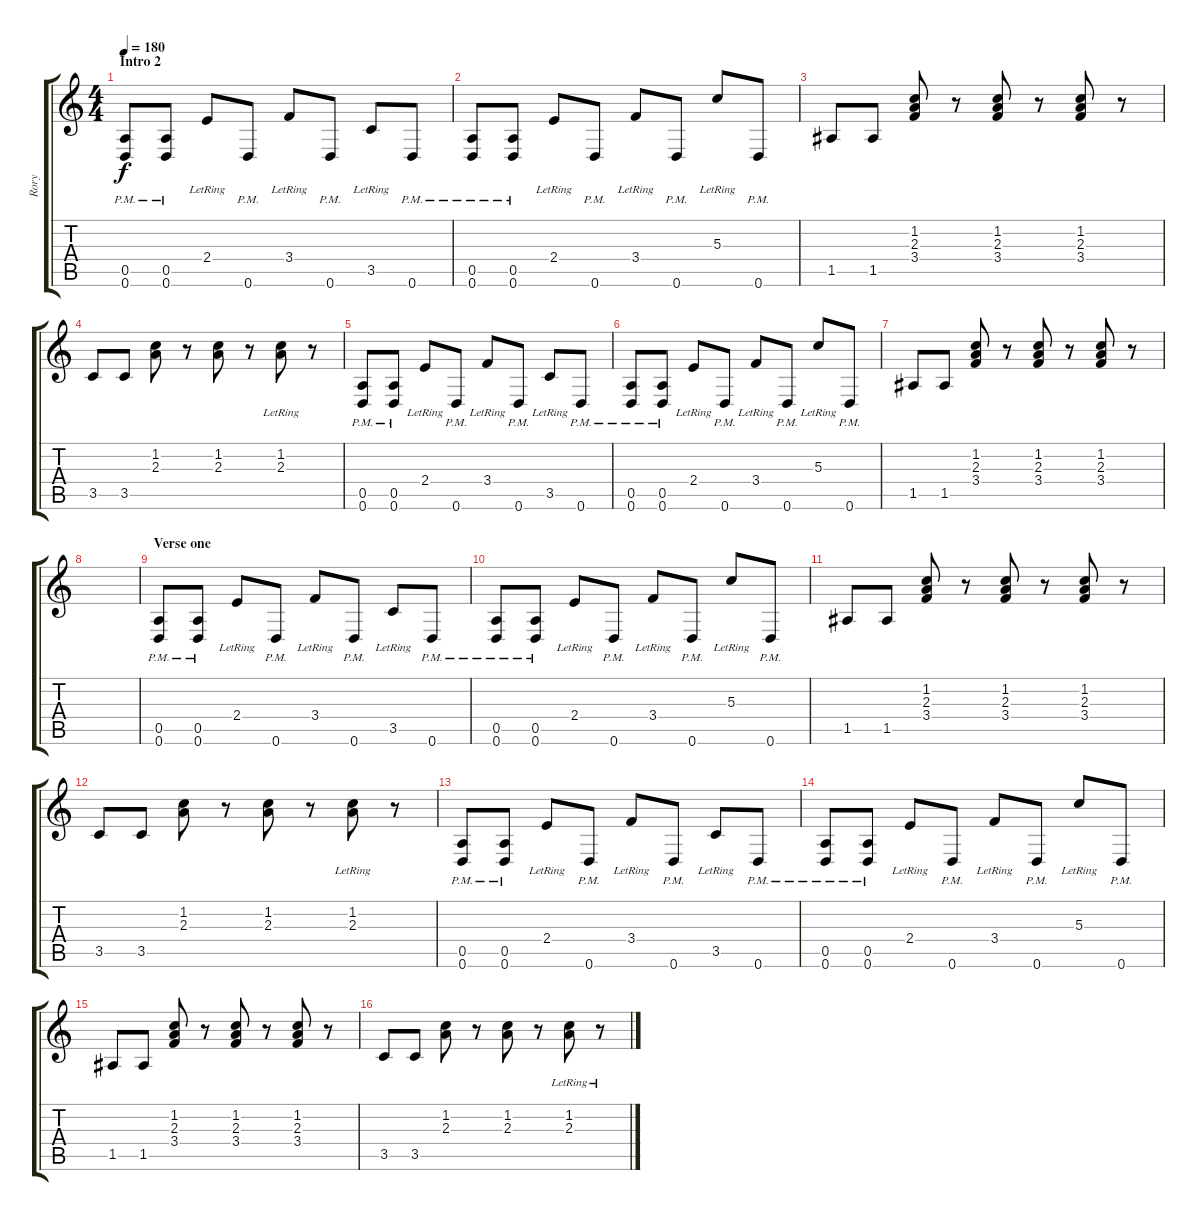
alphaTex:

\track ("Rory" "Rory") {instrument distortionguitar}
\staff {score tabs}
\tuning (E4 B3 G3 D3 A2 D2) {hide}
\ts (4 4)
\section ("" "Intro 2")
\tempo 180
\clef g2
\ks c
(0.5 0.6{pm}).8{dy f} (0.5 0.6{pm}).8 2.4{lr}.8 0.6{pm}.8 3.4{lr}.8 0.6{pm}.8 3.5{lr}.8 0.6{pm}.8 |
(0.5 0.6{pm}).8 (0.5 0.6{pm}).8 2.4{lr}.8 0.6{pm}.8 3.4{lr}.8 0.6{pm}.8 5.3{lr}.8 0.6{pm}.8 |
1.5.8 1.5.8 (1.2 2.3 3.4).8 r.8 (1.2 2.3 3.4).8 r.8 (1.2 2.3 3.4).8 r.8 |
3.5.8 3.5.8 (1.2 2.3).8 r.8 (1.2 2.3).8 r.8 (1.2{lr} 2.3{lr}).8 r.8 |
(0.5 0.6{pm}).8 (0.5 0.6{pm}).8 2.4{lr}.8 0.6{pm}.8 3.4{lr}.8 0.6{pm}.8 3.5{lr}.8 0.6{pm}.8 |
(0.5 0.6{pm}).8 (0.5 0.6{pm}).8 2.4{lr}.8 0.6{pm}.8 3.4{lr}.8 0.6{pm}.8 5.3{lr}.8 0.6{pm}.8 |
1.5.8 1.5.8 (1.2 2.3 3.4).8 r.8 (1.2 2.3 3.4).8 r.8 (1.2 2.3 3.4).8 r.8 |
|
\section ("" "Verse one")
(0.5 0.6{pm}).8 (0.5 0.6{pm}).8 2.4{lr}.8 0.6{pm}.8 3.4{lr}.8 0.6{pm}.8 3.5{lr}.8 0.6{pm}.8 |
(0.5 0.6{pm}).8 (0.5 0.6{pm}).8 2.4{lr}.8 0.6{pm}.8 3.4{lr}.8 0.6{pm}.8 5.3{lr}.8 0.6{pm}.8 |
1.5.8 1.5.8 (1.2 2.3 3.4).8 r.8 (1.2 2.3 3.4).8 r.8 (1.2 2.3 3.4).8 r.8 |
3.5.8 3.5.8 (1.2 2.3).8 r.8 (1.2 2.3).8 r.8 (1.2{lr} 2.3{lr}).8 r.8 |
(0.5 0.6{pm}).8 (0.5 0.6{pm}).8 2.4{lr}.8 0.6{pm}.8 3.4{lr}.8 0.6{pm}.8 3.5{lr}.8 0.6{pm}.8 |
(0.5 0.6{pm}).8 (0.5 0.6{pm}).8 2.4{lr}.8 0.6{pm}.8 3.4{lr}.8 0.6{pm}.8 5.3{lr}.8 0.6{pm}.8 |
1.5.8 1.5.8 (1.2 2.3 3.4).8 r.8 (1.2 2.3 3.4).8 r.8 (1.2 2.3 3.4).8 r.8 |
3.5.8 3.5.8 (1.2 2.3).8 r.8 (1.2 2.3).8 r.8 (1.2{lr} 2.3{lr}).8 r.8
